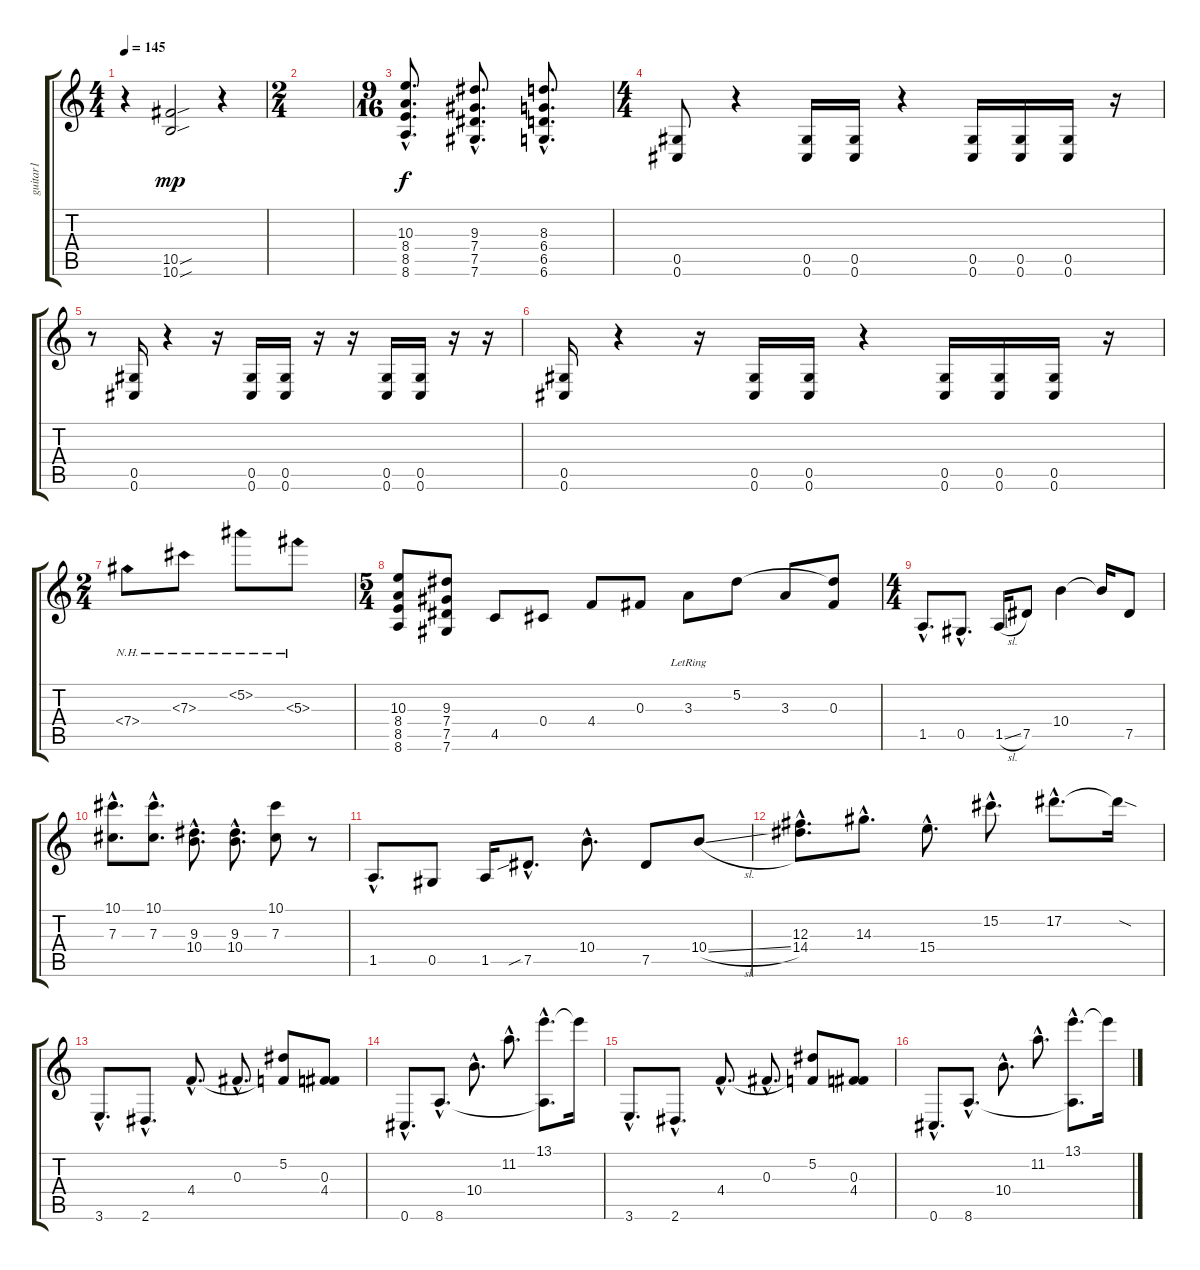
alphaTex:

\track ("guitar1" "guitar1") {instrument distortionguitar}
\staff {score tabs}
\tuning (Eb4 Bb3 Gb3 Db3 Ab2 Db2) {hide}
\ts (4 4)
\tempo 145
\clef g2
\ks c
r.4{dy mp} (10.5{sou} 10.6{sou}).2 r.4 |
\ts (2 4)
|
\ts (9 16)
(10.3{hac} 8.4{hac} 8.5{hac} 8.6{hac}).8{d dy f} (9.3{hac} 7.4{hac} 7.5{hac} 7.6{hac}).8{d} (8.3{hac} 6.4{hac} 6.5{hac} 6.6{hac}).8{d} |
\ts (4 4)
(0.5 0.6).8 r.4 (0.5 0.6).16 (0.5 0.6).16 r.4 (0.5 0.6).16 (0.5 0.6).16 (0.5 0.6).16 r.16 |
r.8 (0.5 0.6).16 r.4 r.16 (0.5 0.6).16 (0.5 0.6).16 r.16 r.16 (0.5 0.6).16 (0.5 0.6).16 r.16 r.16 |
(0.5 0.6).16 r.4 r.16 (0.5 0.6).16 (0.5 0.6).16 r.4 (0.5 0.6).16 (0.5 0.6).16 (0.5 0.6).16 r.16 |
\ts (2 4)
7.4{nh}.8 7.3{nh}.8 5.2{nh}.8 5.3{nh}.8 |
\ts (5 4)
(10.3 8.4 8.5 8.6).8 (9.3 7.4 7.5 7.6).8 4.5.8 0.4.8 4.4.8 0.3.8 3.3{lr}.8 5.2.8 3.3.8 (5.2{t} 0.3).8 |
\ts (4 4)
1.5{hac}.8{d} 0.5{hac}.8{d} 1.5{sl}.16 7.5.8 10.4.4 10.4{t}.16 7.5.8 |
(10.1{hac} 7.3{hac}).8{d} (10.1{hac} 7.3{hac}).8{d} (9.3{hac} 10.4{hac}).8{d} (9.3{hac} 10.4{hac}).8{d} (10.1 7.3).8 r.8 |
1.5{hac}.8{d} 0.5.8 1.5.16 7.5{sib hac}.8{d} 10.4{hac}.8{d} 7.5.8 10.4{sl}.8 |
(12.3{hac} 14.4{hac}).8{d} 14.3{hac}.8{d} 15.4{hac}.8{d} 15.2{hac}.8{d} 17.2{hac}.8{d} 17.2{sod t}.16 |
3.6{hac}.8{d} 2.6{hac}.8{d} 4.4{hac}.8{d} 0.3{hac}.8{d} (5.2 4.4{t}).8 (0.3 4.4).8 |
0.6{hac}.8{d} 8.6{hac}.8{d} 10.4{hac}.8{d} 11.2{hac}.8{d} (13.1{hac} 8.6{hac t}).8{d} 13.1{t}.16 |
3.6{hac}.8{d} 2.6{hac}.8{d} 4.4{hac}.8{d} 0.3{hac}.8{d} (5.2 4.4{t}).8 (0.3 4.4).8 |
0.6{hac}.8{d} 8.6{hac}.8{d} 10.4{hac}.8{d} 11.2{hac}.8{d} (13.1{hac} 8.6{hac t}).8{d} 13.1{t}.16
